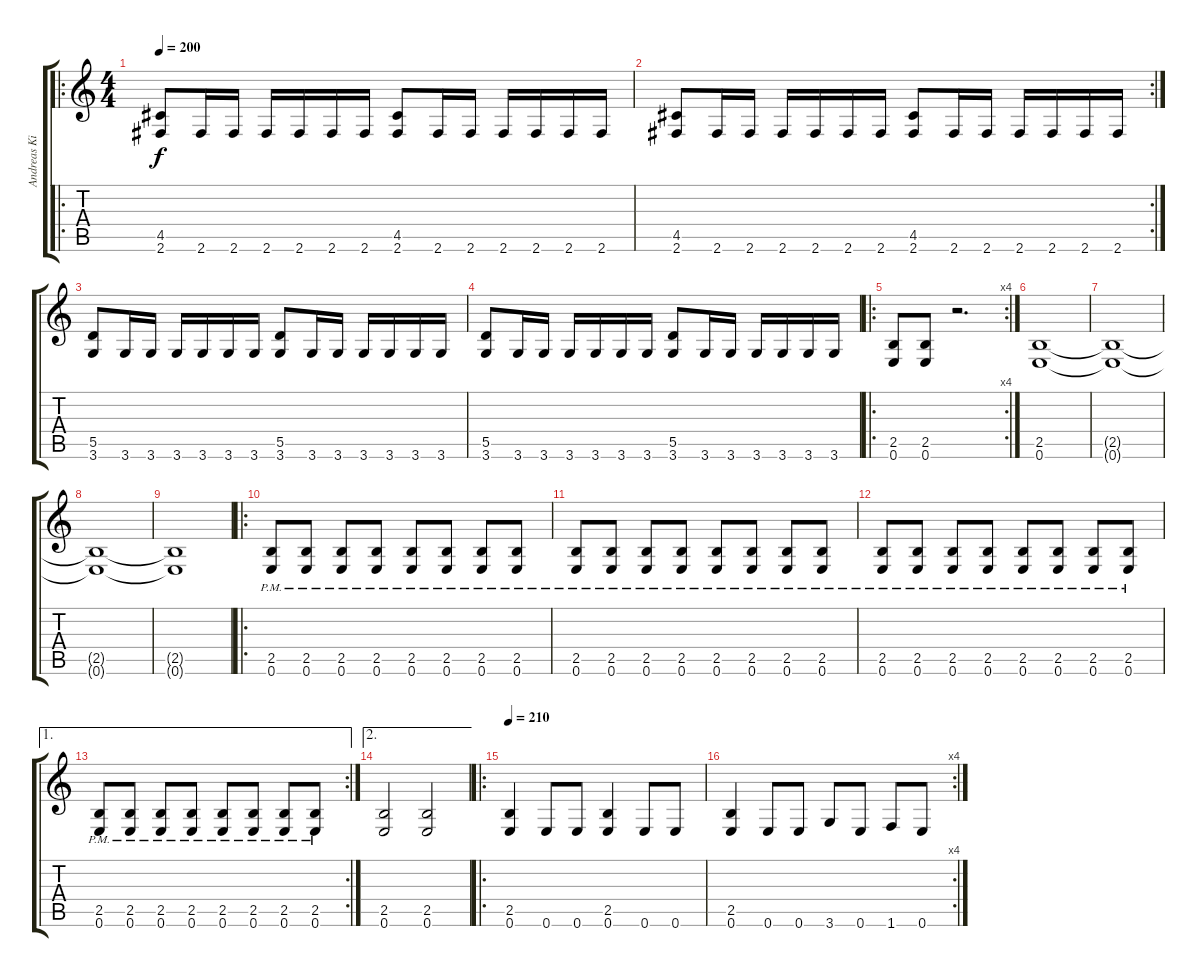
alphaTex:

\track ("Andreas Kisser" "Andreas Ki") {instrument distortionguitar}
\staff {score tabs}
\tuning (E4 B3 G3 D3 A2 E2) {hide}
\ro
\ts (4 4)
\tempo 200
\clef g2
\ks c
(4.5 2.6).8{dy f} 2.6.16 2.6.16 2.6.16 2.6.16 2.6.16 2.6.16 (4.5 2.6).8 2.6.16 2.6.16 2.6.16 2.6.16 2.6.16 2.6.16 |
\rc 2
(4.5 2.6).8 2.6.16 2.6.16 2.6.16 2.6.16 2.6.16 2.6.16 (4.5 2.6).8 2.6.16 2.6.16 2.6.16 2.6.16 2.6.16 2.6.16 |
(5.5 3.6).8 3.6.16 3.6.16 3.6.16 3.6.16 3.6.16 3.6.16 (5.5 3.6).8 3.6.16 3.6.16 3.6.16 3.6.16 3.6.16 3.6.16 |
(5.5 3.6).8 3.6.16 3.6.16 3.6.16 3.6.16 3.6.16 3.6.16 (5.5 3.6).8 3.6.16 3.6.16 3.6.16 3.6.16 3.6.16 3.6.16 |
\ro
\rc 4
(2.5 0.6).8 (2.5 0.6).8 r.2{d} |
(2.5 0.6).1 |
(2.5{t} 0.6{t}).1 |
(2.5{t} 0.6{t}).1 |
(2.5{t} 0.6{t}).1 |
\ro
(2.5{pm} 0.6{pm}).8 (2.5{pm} 0.6{pm}).8 (2.5{pm} 0.6{pm}).8 (2.5{pm} 0.6{pm}).8 (2.5{pm} 0.6{pm}).8 (2.5{pm} 0.6{pm}).8 (2.5{pm} 0.6{pm}).8 (2.5{pm} 0.6{pm}).8 |
(2.5{pm} 0.6{pm}).8 (2.5{pm} 0.6{pm}).8 (2.5{pm} 0.6{pm}).8 (2.5{pm} 0.6{pm}).8 (2.5{pm} 0.6{pm}).8 (2.5{pm} 0.6{pm}).8 (2.5{pm} 0.6{pm}).8 (2.5{pm} 0.6{pm}).8 |
(2.5{pm} 0.6{pm}).8 (2.5{pm} 0.6{pm}).8 (2.5{pm} 0.6{pm}).8 (2.5{pm} 0.6{pm}).8 (2.5{pm} 0.6{pm}).8 (2.5{pm} 0.6{pm}).8 (2.5{pm} 0.6{pm}).8 (2.5{pm} 0.6{pm}).8 |
\ae 1
\rc 2
(2.5{pm} 0.6{pm}).8 (2.5{pm} 0.6{pm}).8 (2.5{pm} 0.6{pm}).8 (2.5{pm} 0.6{pm}).8 (2.5{pm} 0.6{pm}).8 (2.5{pm} 0.6{pm}).8 (2.5{pm} 0.6{pm}).8 (2.5{pm} 0.6{pm}).8 |
\ae 2
(2.5 0.6).2 (2.5 0.6).2 |
\ro
\tempo 210
(2.5 0.6).4 0.6.8 0.6.8 (2.5 0.6).4 0.6.8 0.6.8 |
\rc 4
(2.5 0.6).4 0.6.8 0.6.8 3.6.8 0.6.8 1.6.8 0.6.8
